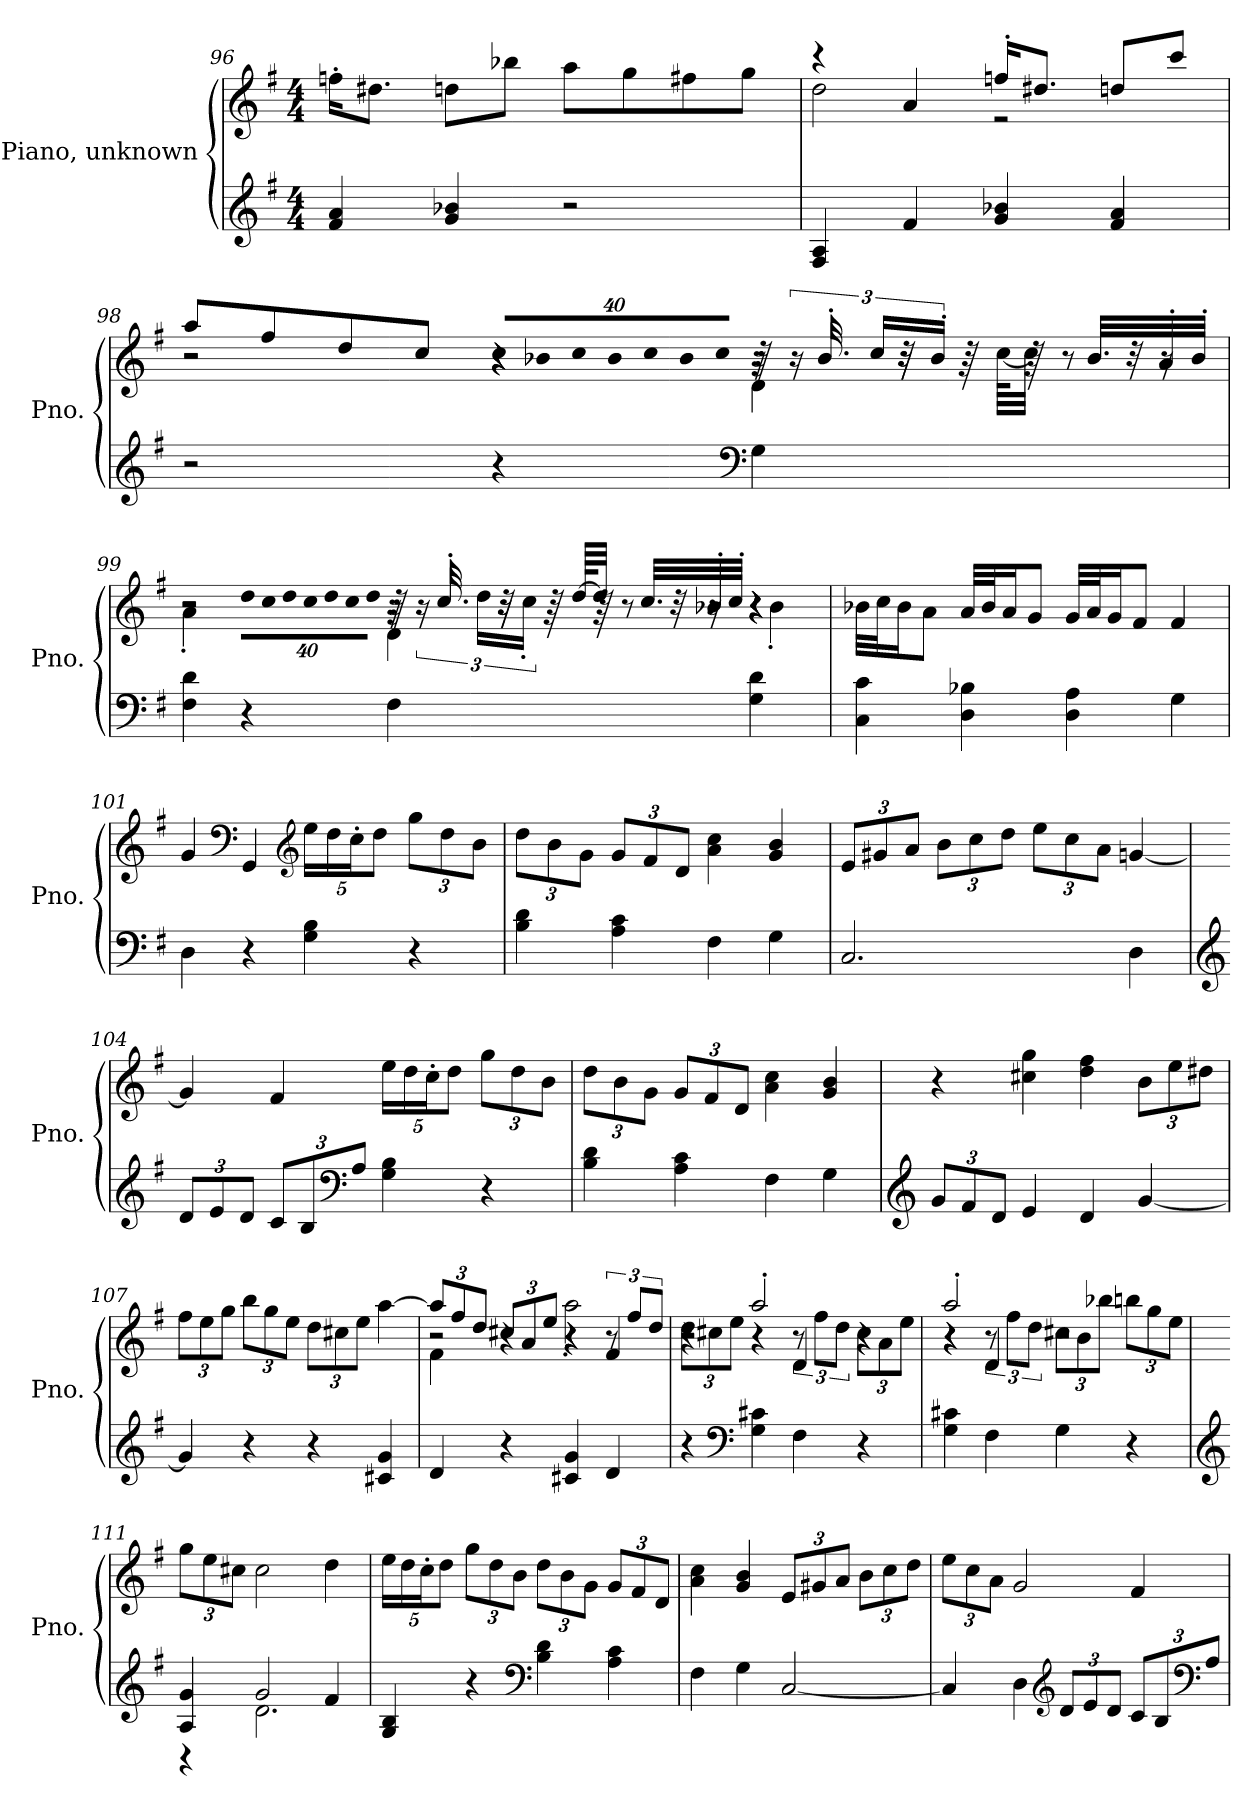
**kern	**kern
*part1	*part1
*staff2	*staff1
*I"Piano, unknown	*
*I'Pno.	*
*clefG2	*clefG2
*k[f#]	*k[f#]
*M4/4	*M4/4
=96	=96
4f#/ 4a/	16ffn'\KL
.	8.dd#X\J
4g/ 4b-X/	8ddn\L
.	8bb-X\J
2r	8aa\L
.	8gg\
.	8ff#X\
.	8gg\J
!!LO:LB:g=z
=97	=97
*	*^
4F#/ 4A/	4r	2dd\
4f#/	4a/	.
4g/ 4b-X/	16ffn'/KL	2r
.	8.dd#X/J	.
4f#/ 4a/	8ddn/L	.
.	8ccc/J	.
=98	=98	=98
*	*^	*^
2r	8aa/L	2r	2r	2r
.	8ff#/	.	.	.
.	8dd/	.	.	.
.	8cc/J	.	.	.
*	*Xbrackettup	*	*	*
!	!LO:N:vis=32	!	!	!
4r	640%23cc/LLL	4r	4r	4r
!	!LO:N:vis=32	!	!	!
.	640%23b-X/	.	.	.
!	!LO:N:vis=32	!	!	!
.	640%23cc/	.	.	.
!	!LO:N:vis=32	!	!	!
.	640%23b-/	.	.	.
!	!LO:N:vis=32	!	!	!
.	640%23cc/	.	.	.
!	!LO:N:vis=32	!	!	!
.	640%23b-/	.	.	.
!	!LO:N:vis=32	!	!	!
.	640%23cc/JJJ	.	.	.
*clefF4	*	*	*	*
4G\	.	16r	64r	4d\
*	*brackettup	*	*	*
.	24r	.	.	.
.	.	.	32.b-'/	.
.	24cc/LL	.	.	.
.	.	32r	16r	.
.	24b-'/JJ	.	.	.
.	.	64r	.	.
.	.	[64cc\KLLL	.	.
.	.	32cc\JJJ]	64r	.
.	8r	.	.	.
.	.	.	32.b-/LLL	.
.	.	32r	.	.
.	.	16r	32a'/	.
.	.	.	32b-'/JJJ	.
640ryy	.	640ryy	640ryy	640ryy
!!LO:LB:g=z	!!	!!	!!
=99	=99	=99	=99	=99
4F#\ 4d\	2r	4a'\	2r	2r
*	*	*Xbrackettup	*	*
!	!	!LO:N:vis=32	!	!
4r	.	640%23dd\LLL	.	.
!	!	!LO:N:vis=32	!	!
.	.	640%23cc\	.	.
!	!	!LO:N:vis=32	!	!
.	.	640%23dd\	.	.
!	!	!LO:N:vis=32	!	!
.	.	640%23cc\	.	.
!	!	!LO:N:vis=32	!	!
.	.	640%23dd\	.	.
!	!	!LO:N:vis=32	!	!
.	.	640%23cc\	.	.
!	!	!LO:N:vis=32	!	!
.	.	640%23dd\JJJ	.	.
4F#\	16r	.	64r	4d\
*	*	*brackettup	*	*
.	.	24r	.	.
.	.	.	32.cc'/	.
.	.	24dd\LL	.	.
.	32r	.	16r	.
.	.	24cc'\JJ	.	.
.	64r	.	.	.
.	[64dd/KLLL	.	.	.
.	32dd/JJJ]	.	64r	.
.	.	8r	.	.
.	.	.	32.cc/LLL	.
.	32r	.	.	.
.	16r	.	32b-X'/	.
.	.	.	32cc'/JJJ	.
4G\ 4d\	4r	.	4r	4r
.	.	4b-'\	.	.
640ryy	640ryy	.	640ryy	640ryy
*	*v	*v	*v	*v
=100	=100
4C\ 4c\	32b-X\LLL
.	32cc\J
.	16b-\J
.	8a\J
4D\ 4B-X\	32a/LLL
.	32b-/J
.	16a/J
.	8g/J
4D\ 4A\	32g/LLL
.	32a/J
.	16g/J
.	8f#/J
4G\	4f#/
!!LO:LB:g=z
=101	=101
4D\	4g/
*	*clefF4
4r	4GG/
*	*clefG2
*	*Xbrackettup
4G\ 4B\	20ee\LL
.	20dd\
.	20cc'\J
.	10dd\J
4r	12gg\L
.	12dd\
.	12b\J
=102	=102
4B\ 4d\	12dd\L
.	12b\
.	12g\J
4A\ 4c\	12g/L
.	12f#/
.	12d/J
4F#\	4a\ 4cc\
4G\	4g/ 4b/
=103	=103
2.C/	12e/L
.	12g#X/
.	12a/J
.	12b\L
.	12cc\
.	12dd\J
.	12ee\L
.	12cc\
.	12a\J
4D\	[4gn/
!!LO:LB:g=z
=104	=104
*clefG2	*
*Xbrackettup	*
12d/L	4g/]
12e/	.
12d/J	.
12c/L	4f#/
12B/	.
*clefF4	*
12A/J	.
4G\ 4B\	20ee\LL
.	20dd\
.	20cc'\J
.	10dd\J
4r	12gg\L
.	12dd\
.	12b\J
=105	=105
4B\ 4d\	12dd\L
.	12b\
.	12g\J
4A\ 4c\	12g/L
.	12f#/
.	12d/J
4F#\	4a\ 4cc\
4G\	4g/ 4b/
=106	=106
*clefG2	*
12g/L	4r
12f#/	.
12d/J	.
4e/	4cc#X\ 4gg\
4d/	4dd\ 4ff#\
[4g/	12b\L
.	12ee\
.	12dd#X\J
=107	=107
4g/]	12ff#\L
.	12ee\
.	12gg\J
4r	12bb\L
.	12gg\
.	12ee\J
4r	12dd\L
.	12cc#X\
.	12ee\J
4c#X/ 4g/	[4aa\
!!LO:LB:g=z
=108	=108
*	*^
*	*	*^
4d/	12aa/L]	4f#\	2r
.	12ff#/	.	.
.	12dd/J	.	.
4r	12cc#X/L	4r	.
.	12a/	.	.
.	12ee/J	.	.
4c#X/ 4g/	4r	2aa'\	4r
*	*brackettup	*	*
4d/	12r	.	4f#/
.	12ff#/L	.	.
.	12dd/J	.	.
=109	=109	=109	=109
*	*	*Xbrackettup	*
4r	4r	12dd\L	2r
.	.	12cc#X\	.
.	.	12ee\J	.
*clefF4	*	*	*
4G\ 4c#X\	2aa'/	4r	.
*	*	*brackettup	*
4F#\	.	12r	4d/
.	.	12ff#\L	.
.	.	12dd\J	.
*	*	*Xbrackettup	*
4r	4r	12cc#\L	4r
.	.	12a\	.
.	.	12ee\J	.
=110	=110	=110	=110
4G\ 4c#X\	2aa'/	4r	4r
*	*	*brackettup	*
4F#\	.	12r	4d/
.	.	12ff#\L	.
.	.	12dd\J	.
*	*	*Xbrackettup	*
4G\	2r	12cc#X\L	2r
.	.	12b\	.
.	.	12bb-X\J	.
4r	.	12bbn\L	.
.	.	12gg\	.
.	.	12ee\J	.
*	*v	*v	*v
!!LO:PB:g=z
=111	=111
*clefG2	*
*^	*
4A/ 4g/	4r	12gg\L
.	.	12ee\
.	.	12cc#X\J
2g/	2.d\	2cc#\
4f#/	.	4dd\
*v	*v	*
=112	=112
4G/ 4B/	20ee\LL
.	20dd\
.	20cc'\J
.	10dd\J
4r	12gg\L
.	12dd\
.	12b\J
*clefF4	*
4B\ 4d\	12dd\L
.	12b\
.	12g\J
4A\ 4c\	12g/L
.	12f#/
.	12d/J
=113	=113
4F#\	4a\ 4cc\
4G\	4g/ 4b/
[2C/	12e/L
.	12g#X/
.	12a/J
.	12b\L
.	12cc\
.	12dd\J
=114	=114
4C/]	12ee\L
.	12cc\
.	12a\J
4D\	2g/
*clefG2	*
12d/L	.
12e/	.
12d/J	.
12c/L	4f#/
12B/	.
*clefF4	*
12A/J	.
=	=
*-	*-
